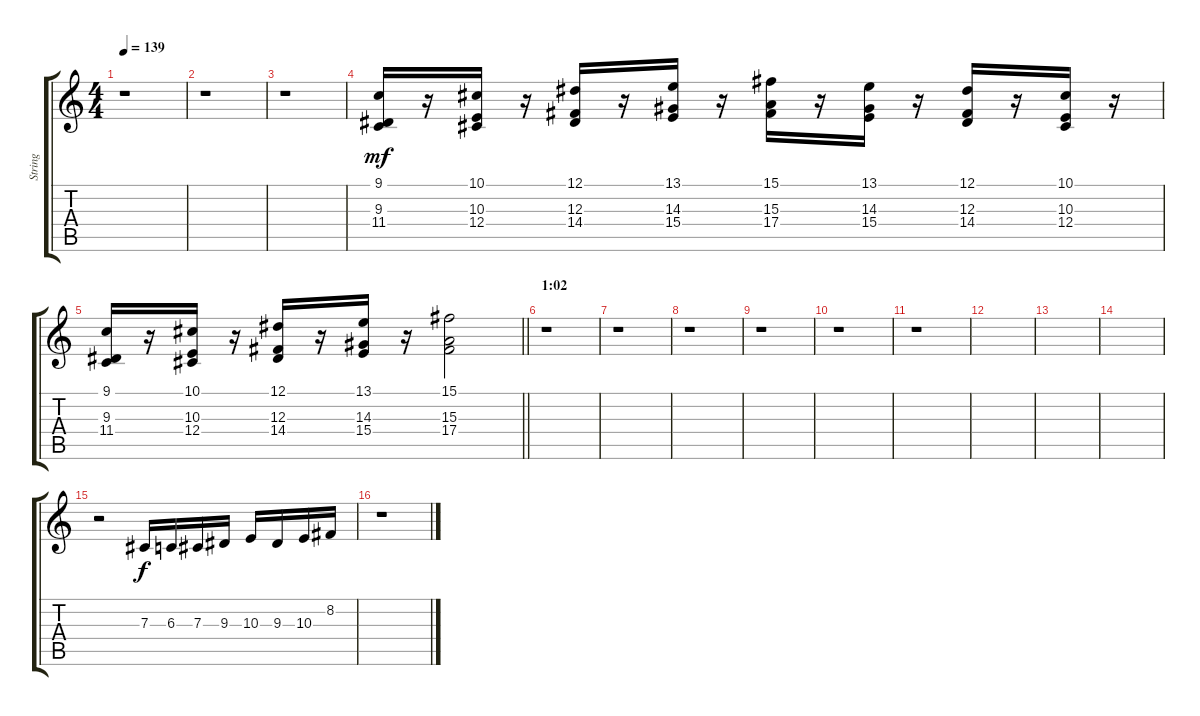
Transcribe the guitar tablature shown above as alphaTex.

\track ("String" "String") {instrument stringensemble1}
\staff {score tabs}
\tuning (Eb4 Bb3 Gb3 Db3 Ab2 Eb2) {hide}
\ts (4 4)
\tempo 139
\clef g2
\ks c
r.1{dy mf} |
r.1 |
r.1 |
(9.1 9.3 11.4).16 r.16 (10.1 10.3 12.4).16 r.16 (12.1 12.3 14.4).16 r.16 (13.1 14.3 15.4).16 r.16 (15.1 15.3 17.4).16 r.16 (13.1 14.3 15.4).16 r.16 (12.1 12.3 14.4).16 r.16 (10.1 10.3 12.4).16 r.16 |
\barLineRight lightlight
(9.1 9.3 11.4).16 r.16 (10.1 10.3 12.4).16 r.16 (12.1 12.3 14.4).16 r.16 (13.1 14.3 15.4).16 r.16 (15.1 15.3 17.4).2 |
\section ("" "1:02")
r.1 |
r.1 |
r.1 |
r.1 |
r.1 |
r.1 |
|
|
|
r.2 7.3.16{dy f instrument drawbarorgan} 6.3.16 7.3.16 9.3.16 10.3.16 9.3.16 10.3.16 8.2.16 |
r.1{instrument stringensemble1}
